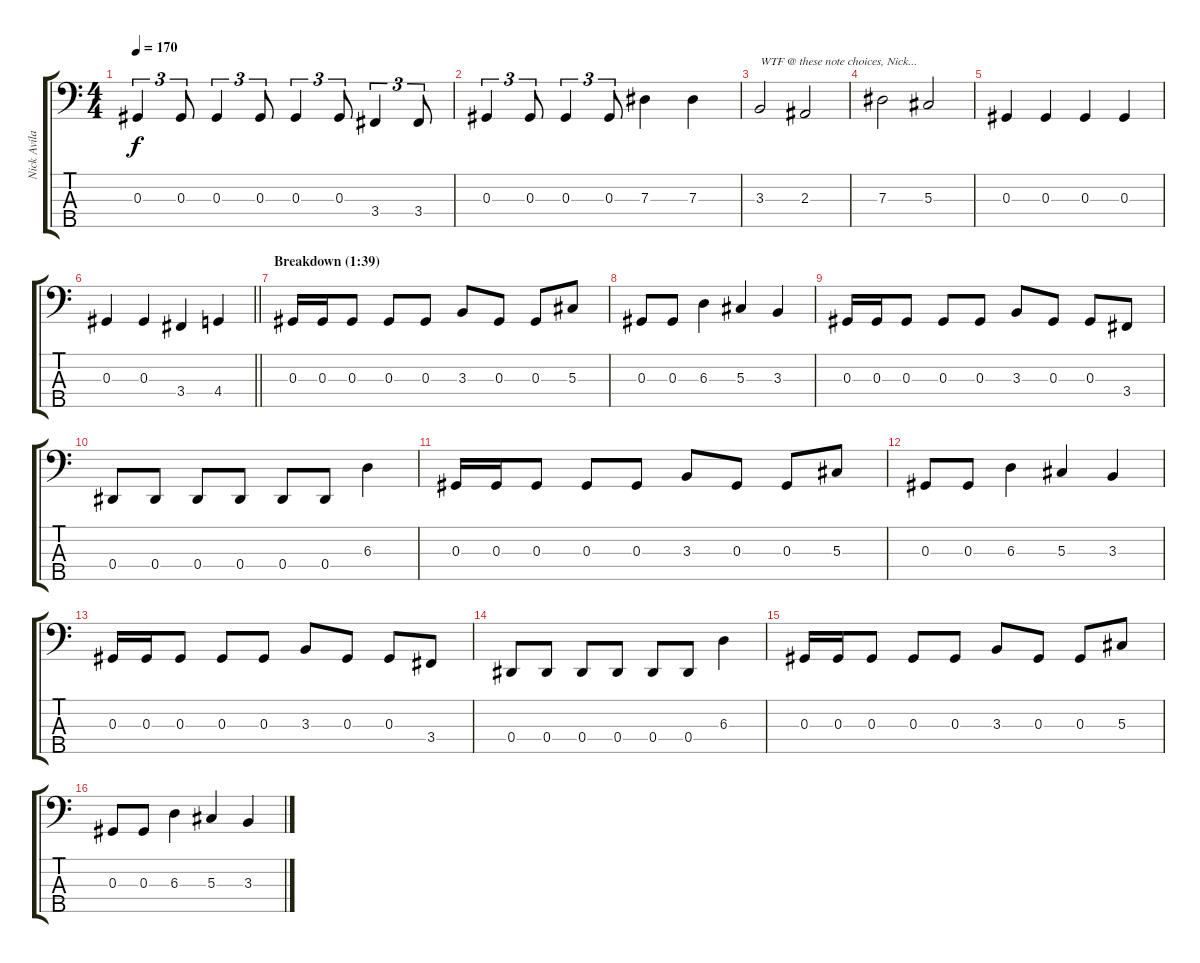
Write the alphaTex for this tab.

\track ("Nick Avila" "Nick Avila") {instrument electricbassfinger}
\staff {score tabs}
\tuning (Gb2 Db2 Ab1 Eb1 Bb0) {hide}
\ts (4 4)
\tempo 170
\clef f4
\ks c
0.3.4{tu (3 2) dy f} 0.3.8{tu (3 2)} 0.3.4{tu (3 2)} 0.3.8{tu (3 2)} 0.3.4{tu (3 2)} 0.3.8{tu (3 2)} 3.4.4{tu (3 2)} 3.4.8{tu (3 2)} |
0.3.4{tu (3 2)} 0.3.8{tu (3 2)} 0.3.4{tu (3 2)} 0.3.8{tu (3 2)} 7.3.4 7.3.4 |
3.3.2{txt "WTF @ these note choices, Nick..."} 2.3.2 |
7.3.2 5.3.2 |
0.3.4 0.3.4 0.3.4 0.3.4 |
\barLineRight lightlight
0.3.4 0.3.4 3.4.4 4.4.4 |
\section ("" "Breakdown (1:39)")
0.3.16 0.3.16 0.3.8 0.3.8 0.3.8 3.3.8 0.3.8 0.3.8 5.3.8 |
0.3.8 0.3.8 6.3.4 5.3.4 3.3.4 |
0.3.16 0.3.16 0.3.8 0.3.8 0.3.8 3.3.8 0.3.8 0.3.8 3.4.8 |
0.4.8 0.4.8 0.4.8 0.4.8 0.4.8 0.4.8 6.3.4 |
0.3.16 0.3.16 0.3.8 0.3.8 0.3.8 3.3.8 0.3.8 0.3.8 5.3.8 |
0.3.8 0.3.8 6.3.4 5.3.4 3.3.4 |
0.3.16 0.3.16 0.3.8 0.3.8 0.3.8 3.3.8 0.3.8 0.3.8 3.4.8 |
0.4.8 0.4.8 0.4.8 0.4.8 0.4.8 0.4.8 6.3.4 |
0.3.16 0.3.16 0.3.8 0.3.8 0.3.8 3.3.8 0.3.8 0.3.8 5.3.8 |
0.3.8 0.3.8 6.3.4 5.3.4 3.3.4
